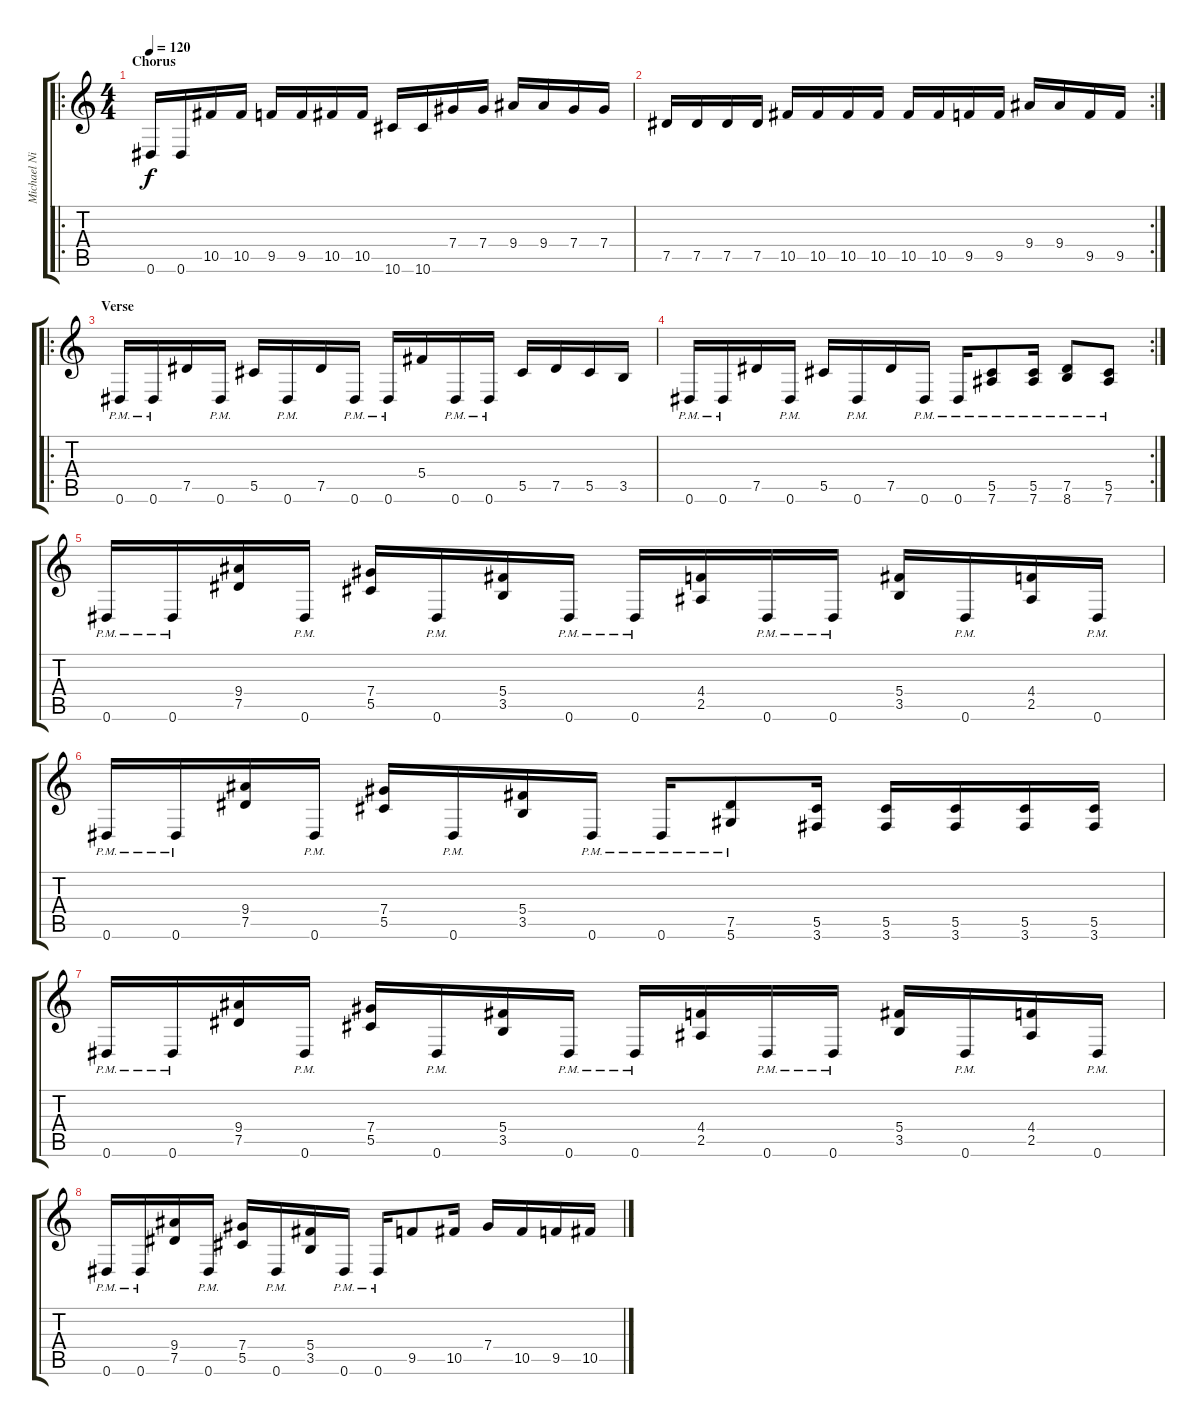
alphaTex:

\track ("Michael Niklasson" "Michael Ni") {instrument distortionguitar}
\staff {score tabs}
\tuning (Eb4 Bb3 Gb3 Db3 Ab2 Eb2) {hide}
\ro
\ts (4 4)
\section ("" "Chorus")
\tempo 120
\clef g2
\ks c
0.6.16{dy f} 0.6.16 10.5.16 10.5.16 9.5.16 9.5.16 10.5.16 10.5.16 10.6.16 10.6.16 7.4.16 7.4.16 9.4.16 9.4.16 7.4.16 7.4.16 |
\rc 2
7.5.16 7.5.16 7.5.16 7.5.16 10.5.16 10.5.16 10.5.16 10.5.16 10.5.16 10.5.16 9.5.16 9.5.16 9.4.16 9.4.16 9.5.16 9.5.16 |
\ro
\section ("" "Verse")
0.6{pm}.16 0.6{pm}.16 7.5.16 0.6{pm}.16 5.5.16 0.6{pm}.16 7.5.16 0.6{pm}.16 0.6{pm}.16 5.4.16 0.6{pm}.16 0.6{pm}.16 5.5.16 7.5.16 5.5.16 3.5.16 |
\rc 2
0.6{pm}.16 0.6{pm}.16 7.5.16 0.6{pm}.16 5.5.16 0.6{pm}.16 7.5.16 0.6{pm}.16 0.6{pm}.16 (5.5 7.6{pm}).8 (5.5 7.6{pm}).16 (7.5 8.6{pm}).8 (5.5 7.6{pm}).8 |
0.6{pm}.16 0.6{pm}.16 (9.4 7.5).16 0.6{pm}.16 (7.4 5.5).16 0.6{pm}.16 (5.4 3.5).16 0.6{pm}.16 0.6{pm}.16 (4.4 2.5).16 0.6{pm}.16 0.6{pm}.16 (5.4 3.5).16 0.6{pm}.16 (4.4 2.5).16 0.6{pm}.16 |
0.6{pm}.16 0.6{pm}.16 (9.4 7.5).16 0.6{pm}.16 (7.4 5.5).16 0.6{pm}.16 (5.4 3.5).16 0.6{pm}.16 0.6{pm}.16 (7.5 5.6{pm}).8 (5.5 3.6).16 (5.5 3.6).16 (5.5 3.6).16 (5.5 3.6).16 (5.5 3.6).16 |
0.6{pm}.16 0.6{pm}.16 (9.4 7.5).16 0.6{pm}.16 (7.4 5.5).16 0.6{pm}.16 (5.4 3.5).16 0.6{pm}.16 0.6{pm}.16 (4.4 2.5).16 0.6{pm}.16 0.6{pm}.16 (5.4 3.5).16 0.6{pm}.16 (4.4 2.5).16 0.6{pm}.16 |
0.6{pm}.16 0.6{pm}.16 (9.4 7.5).16 0.6{pm}.16 (7.4 5.5).16 0.6{pm}.16 (5.4 3.5).16 0.6{pm}.16 0.6{pm}.16 9.5.8 10.5.16 7.4.16 10.5.16 9.5.16 10.5.16
